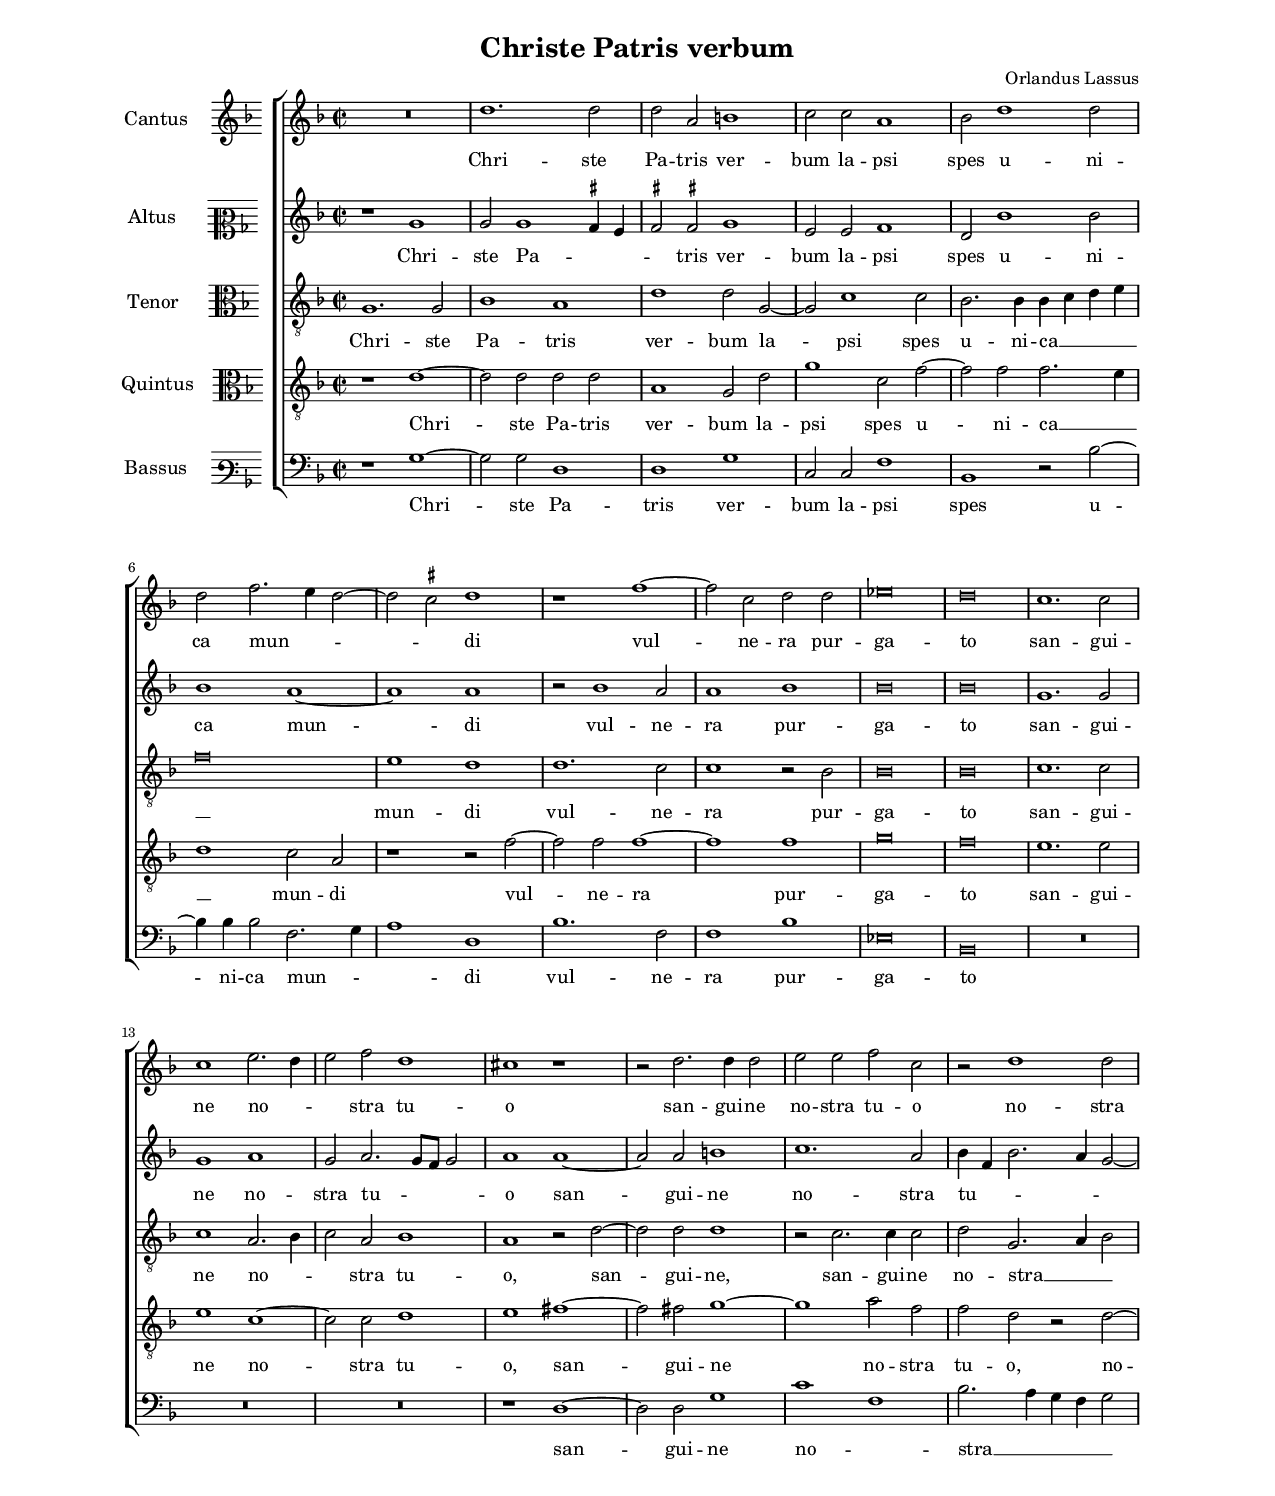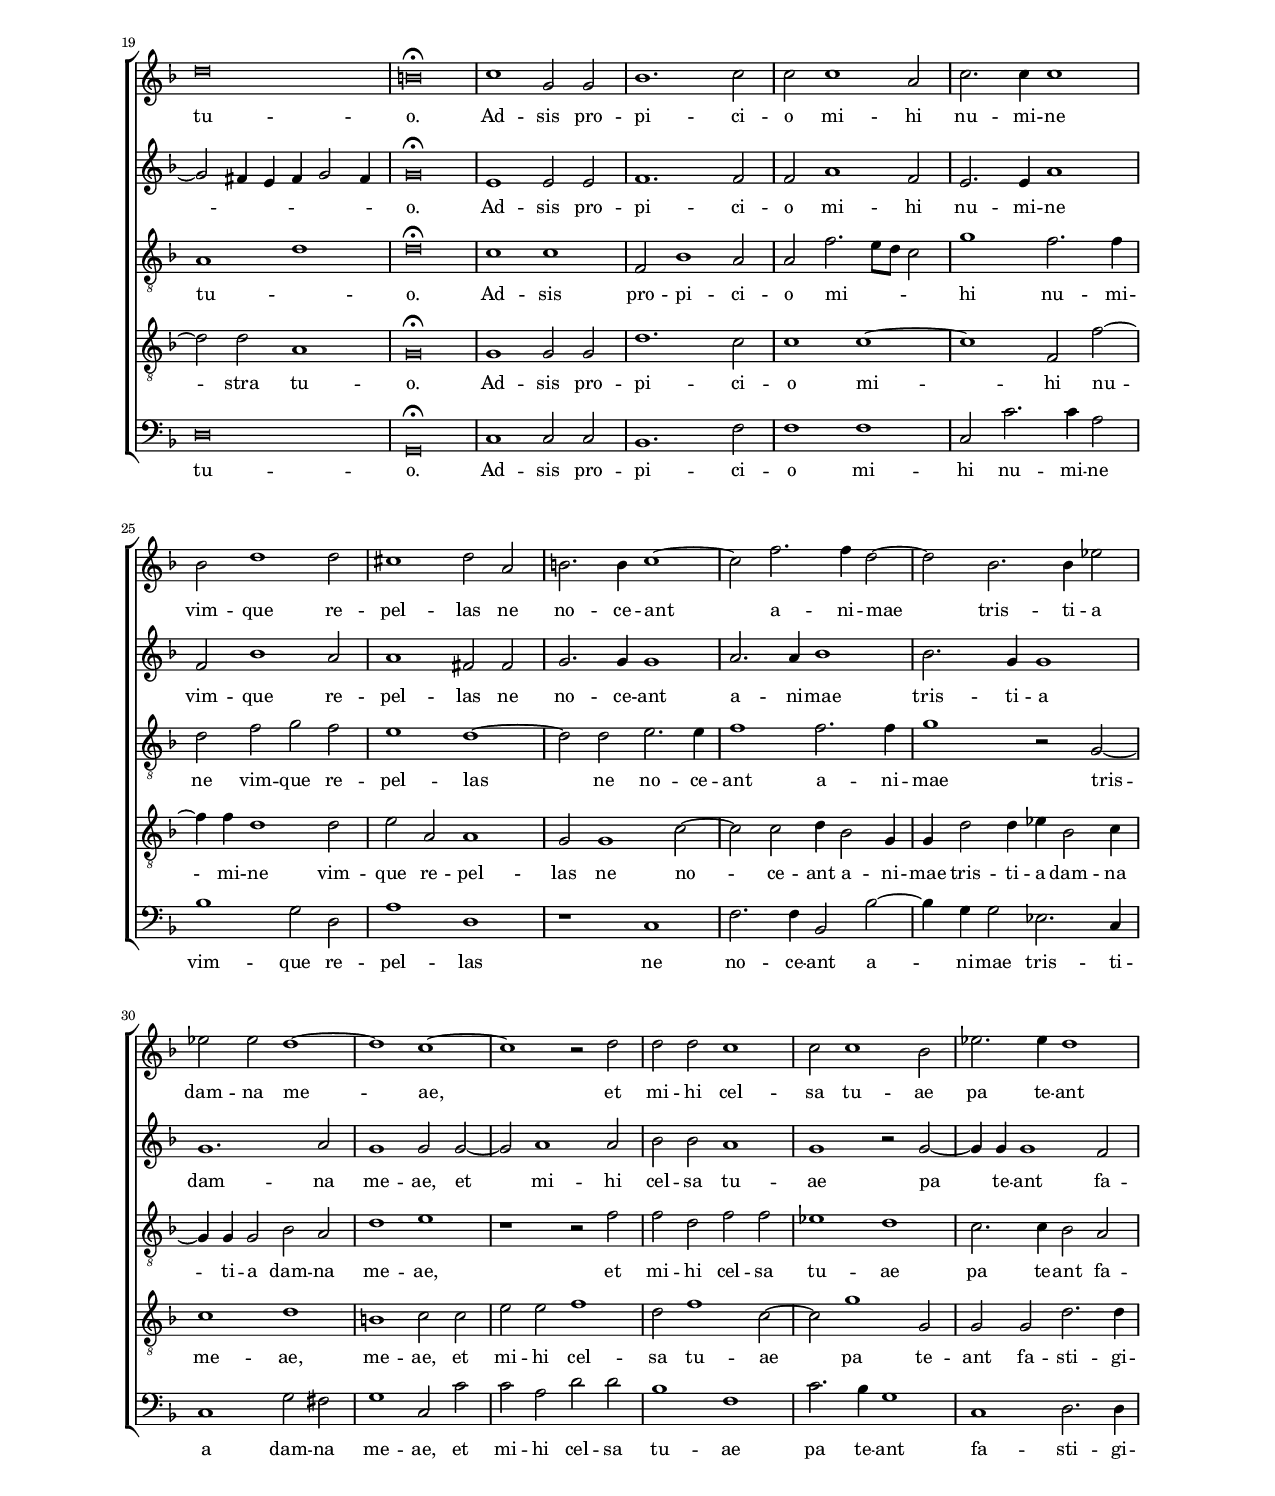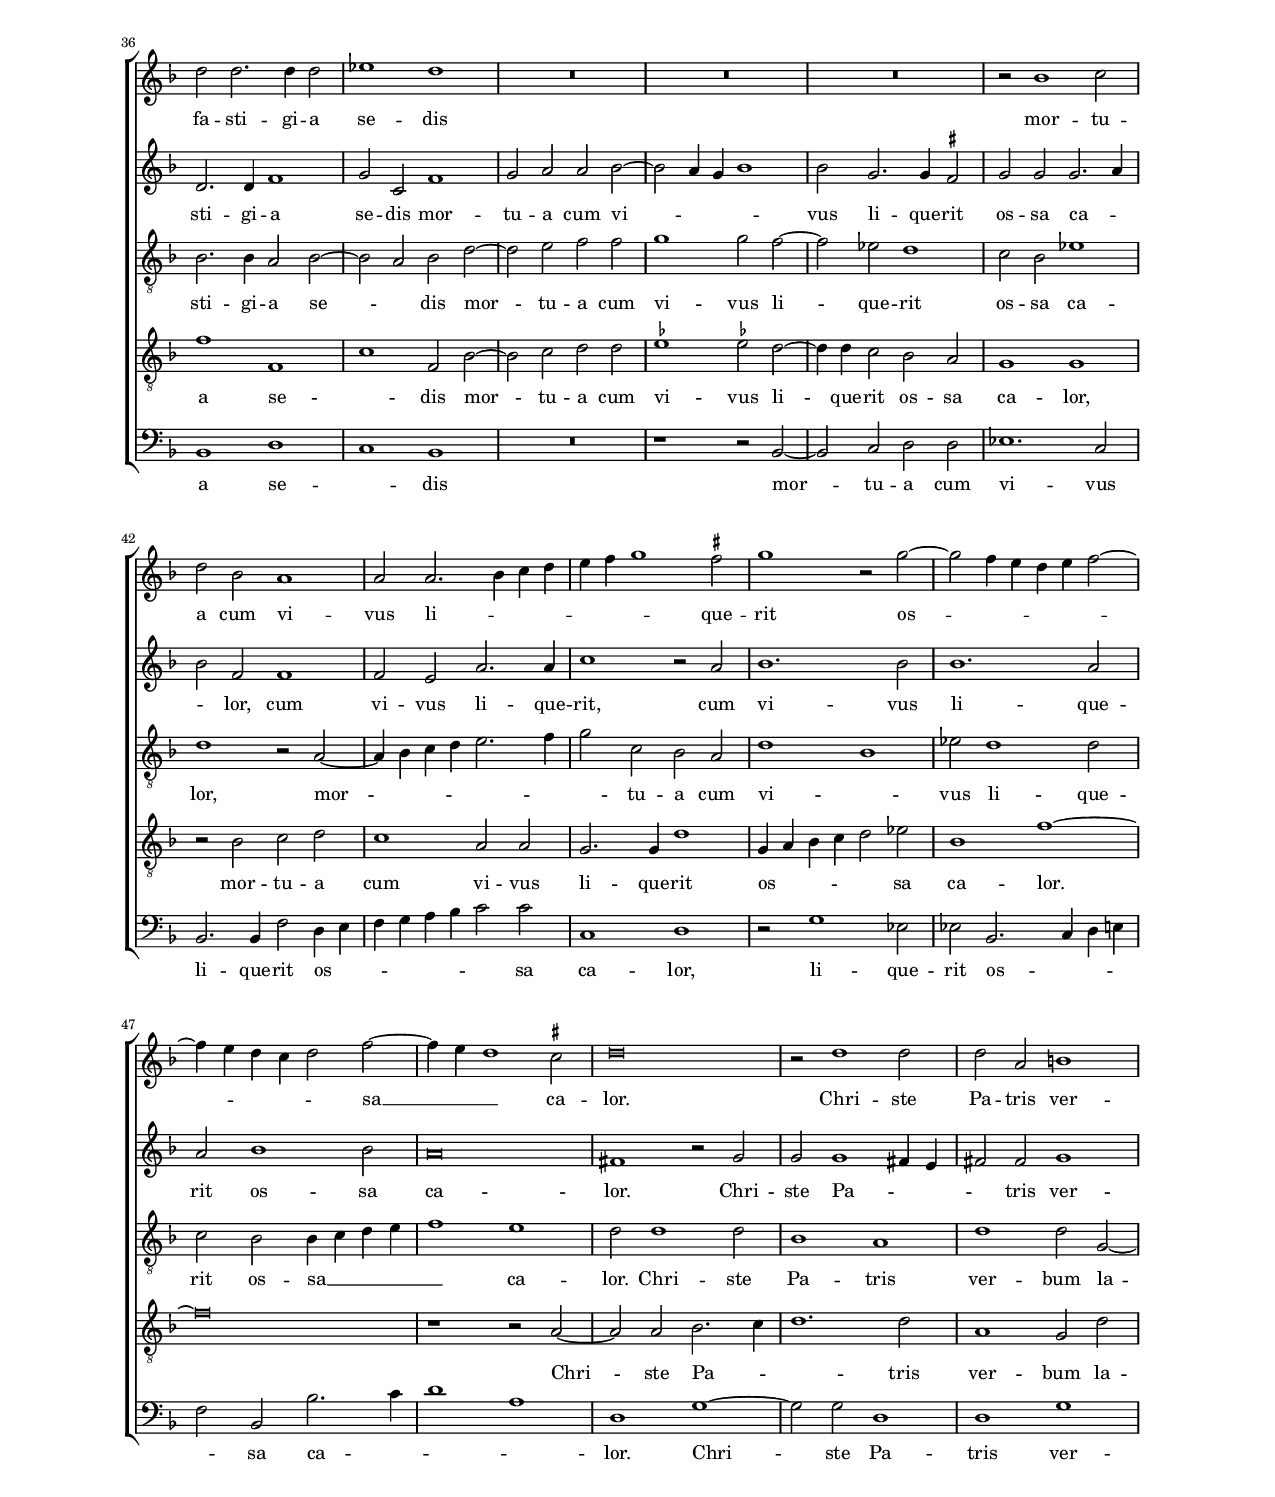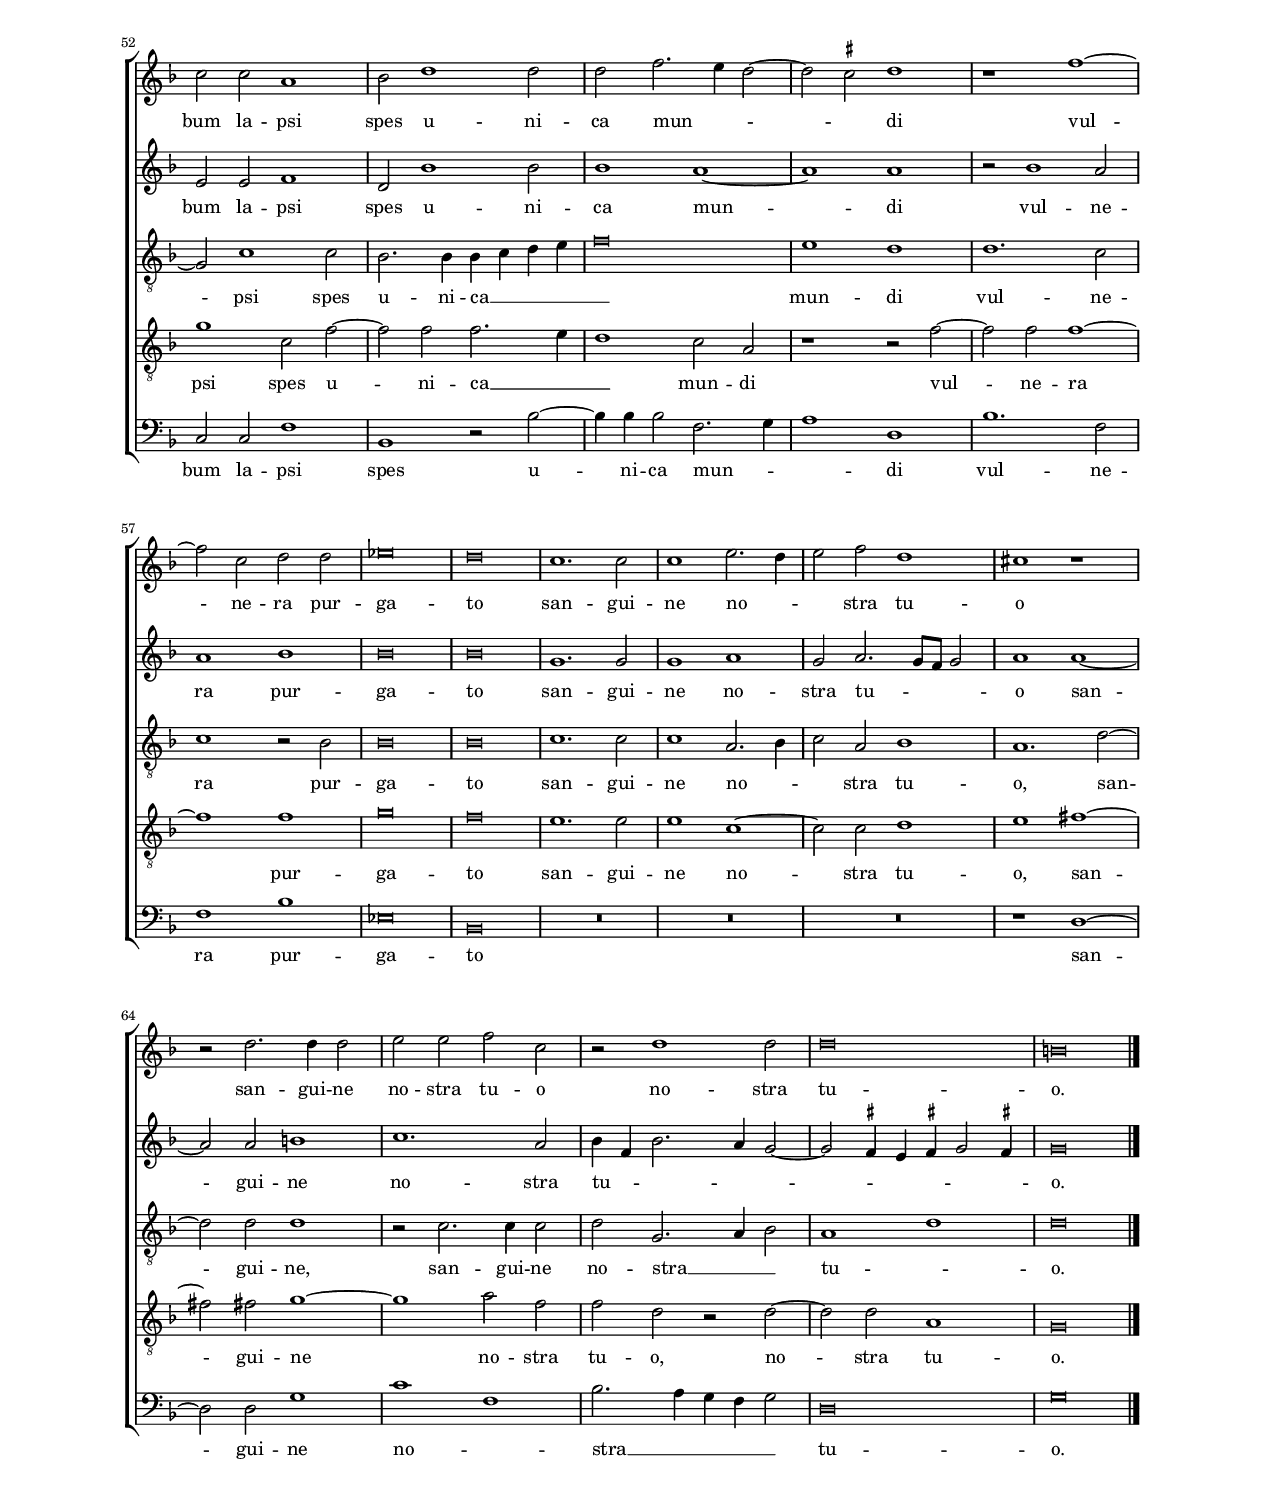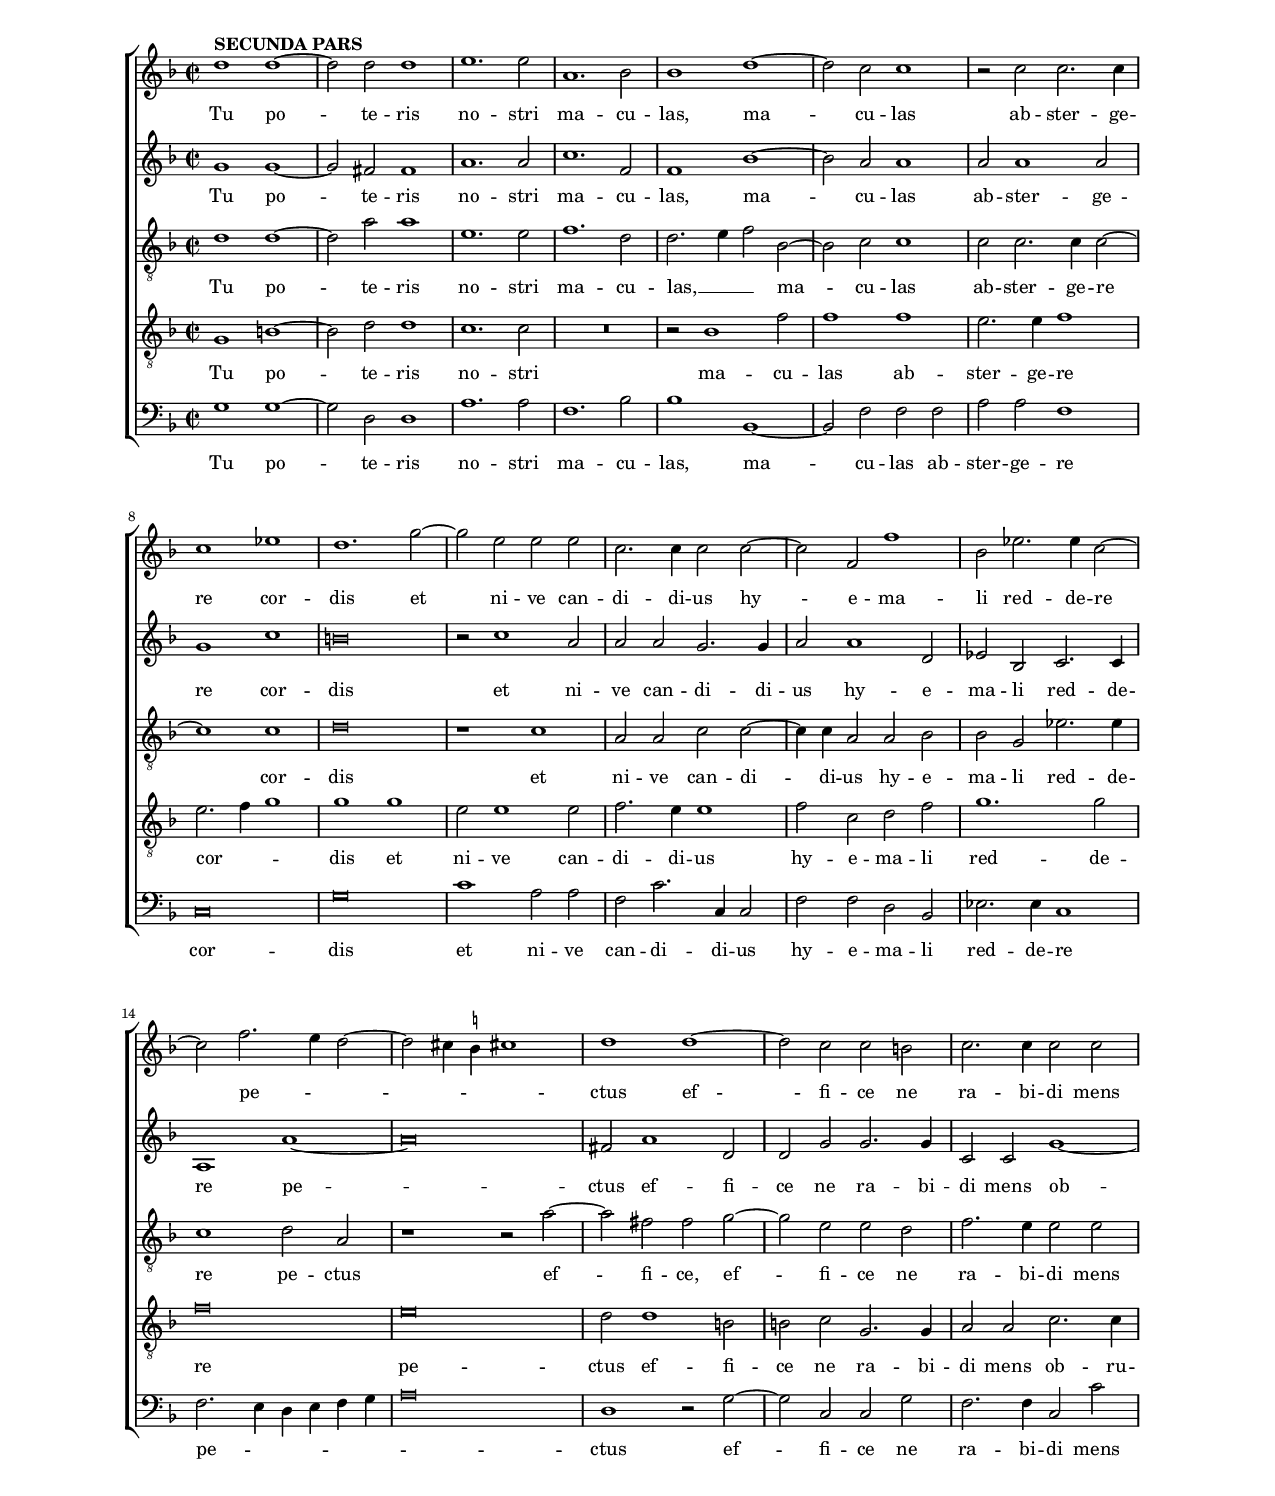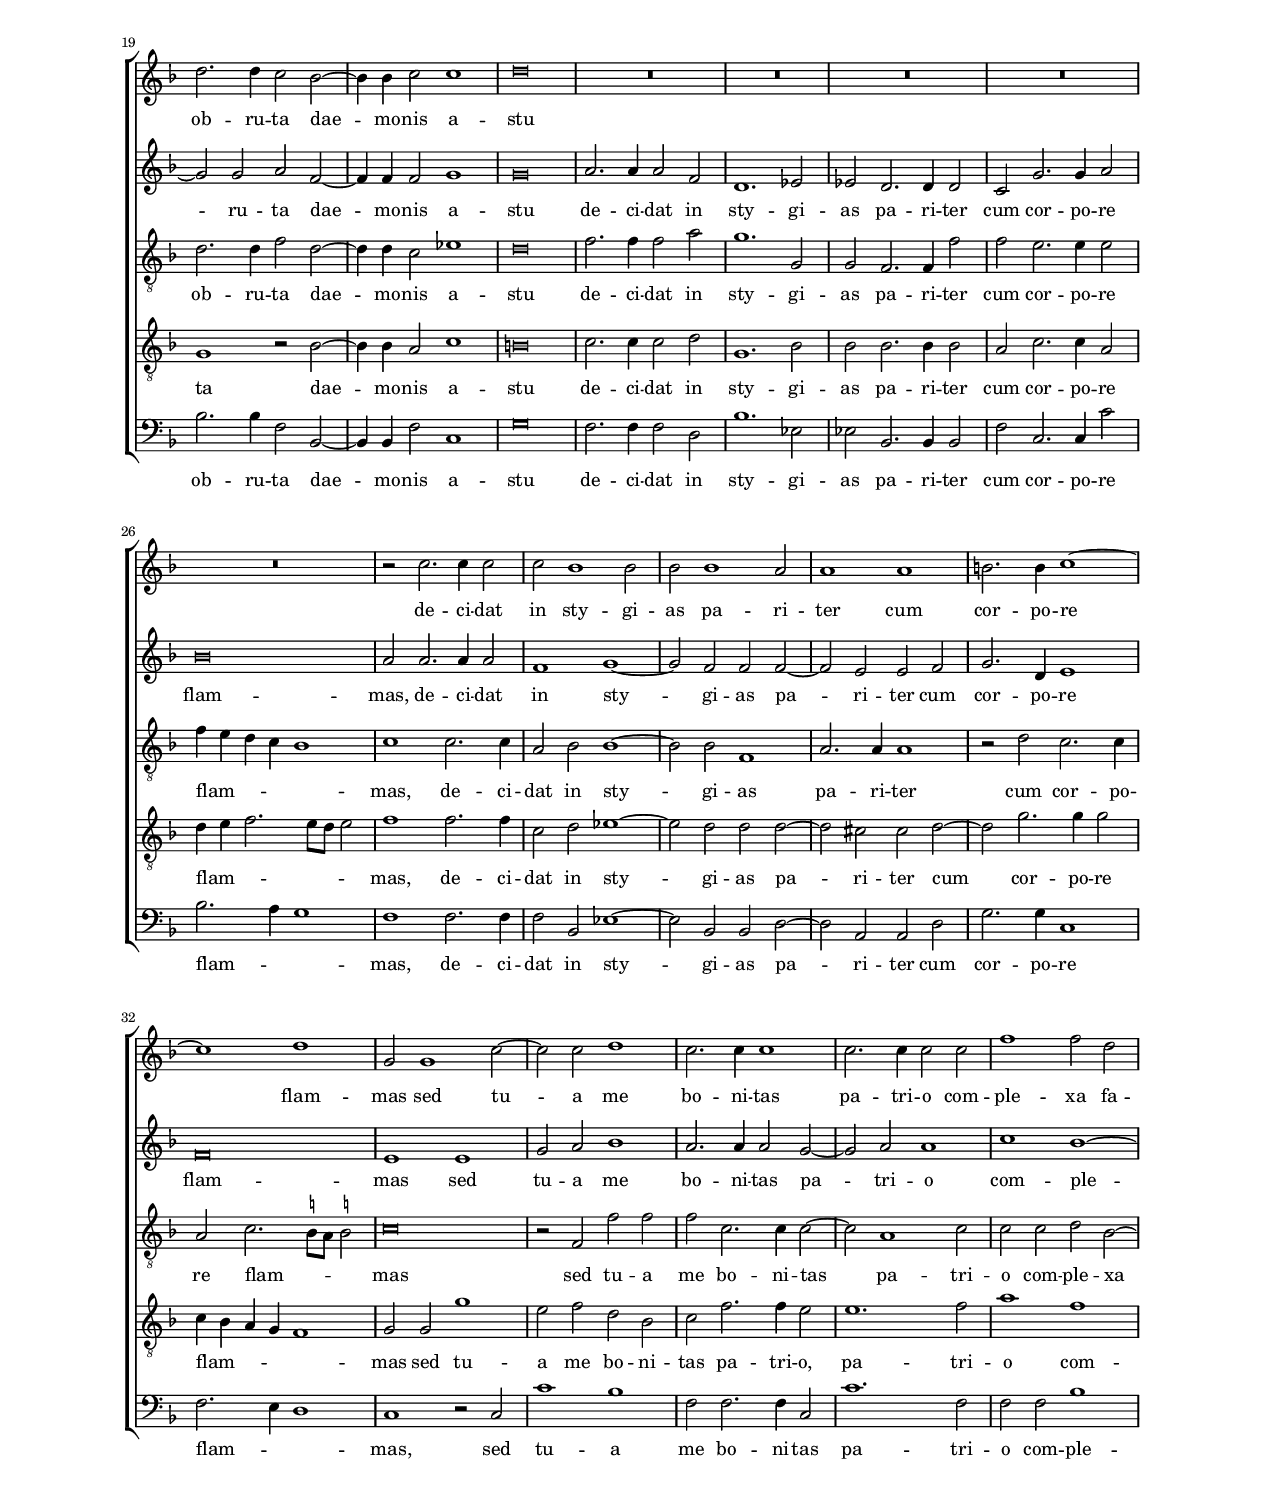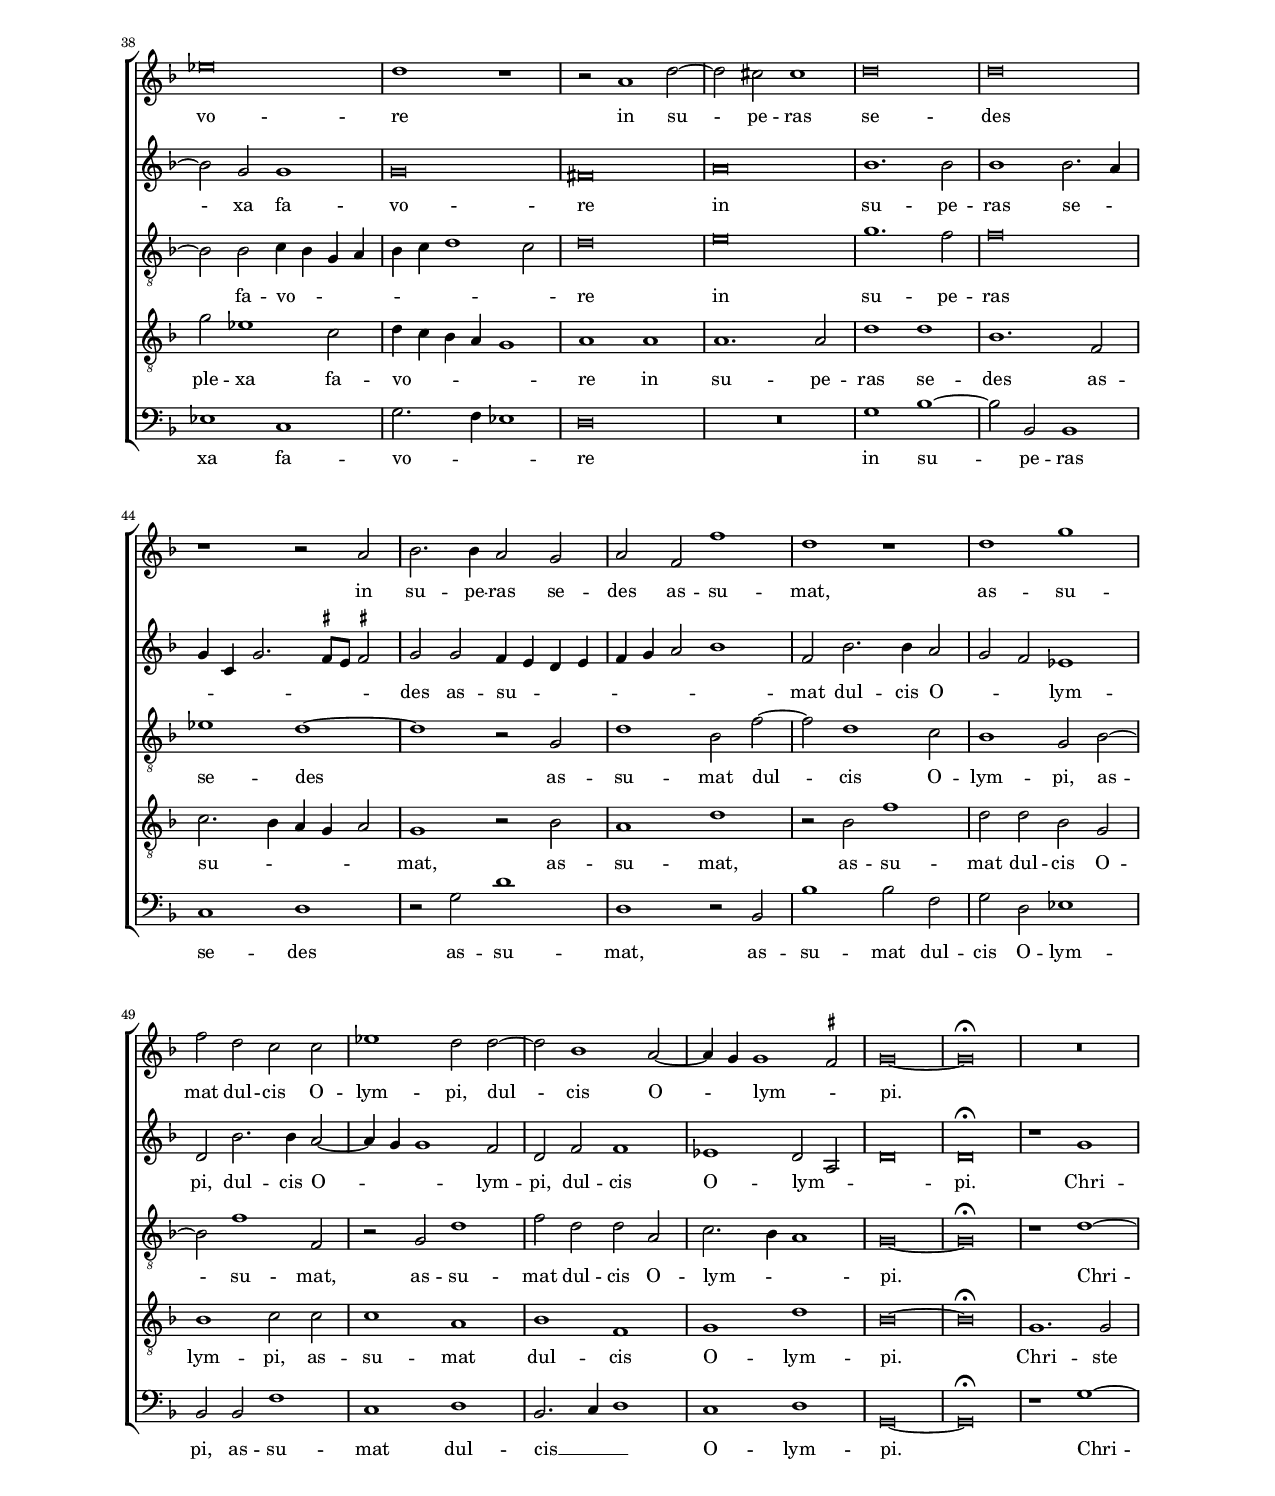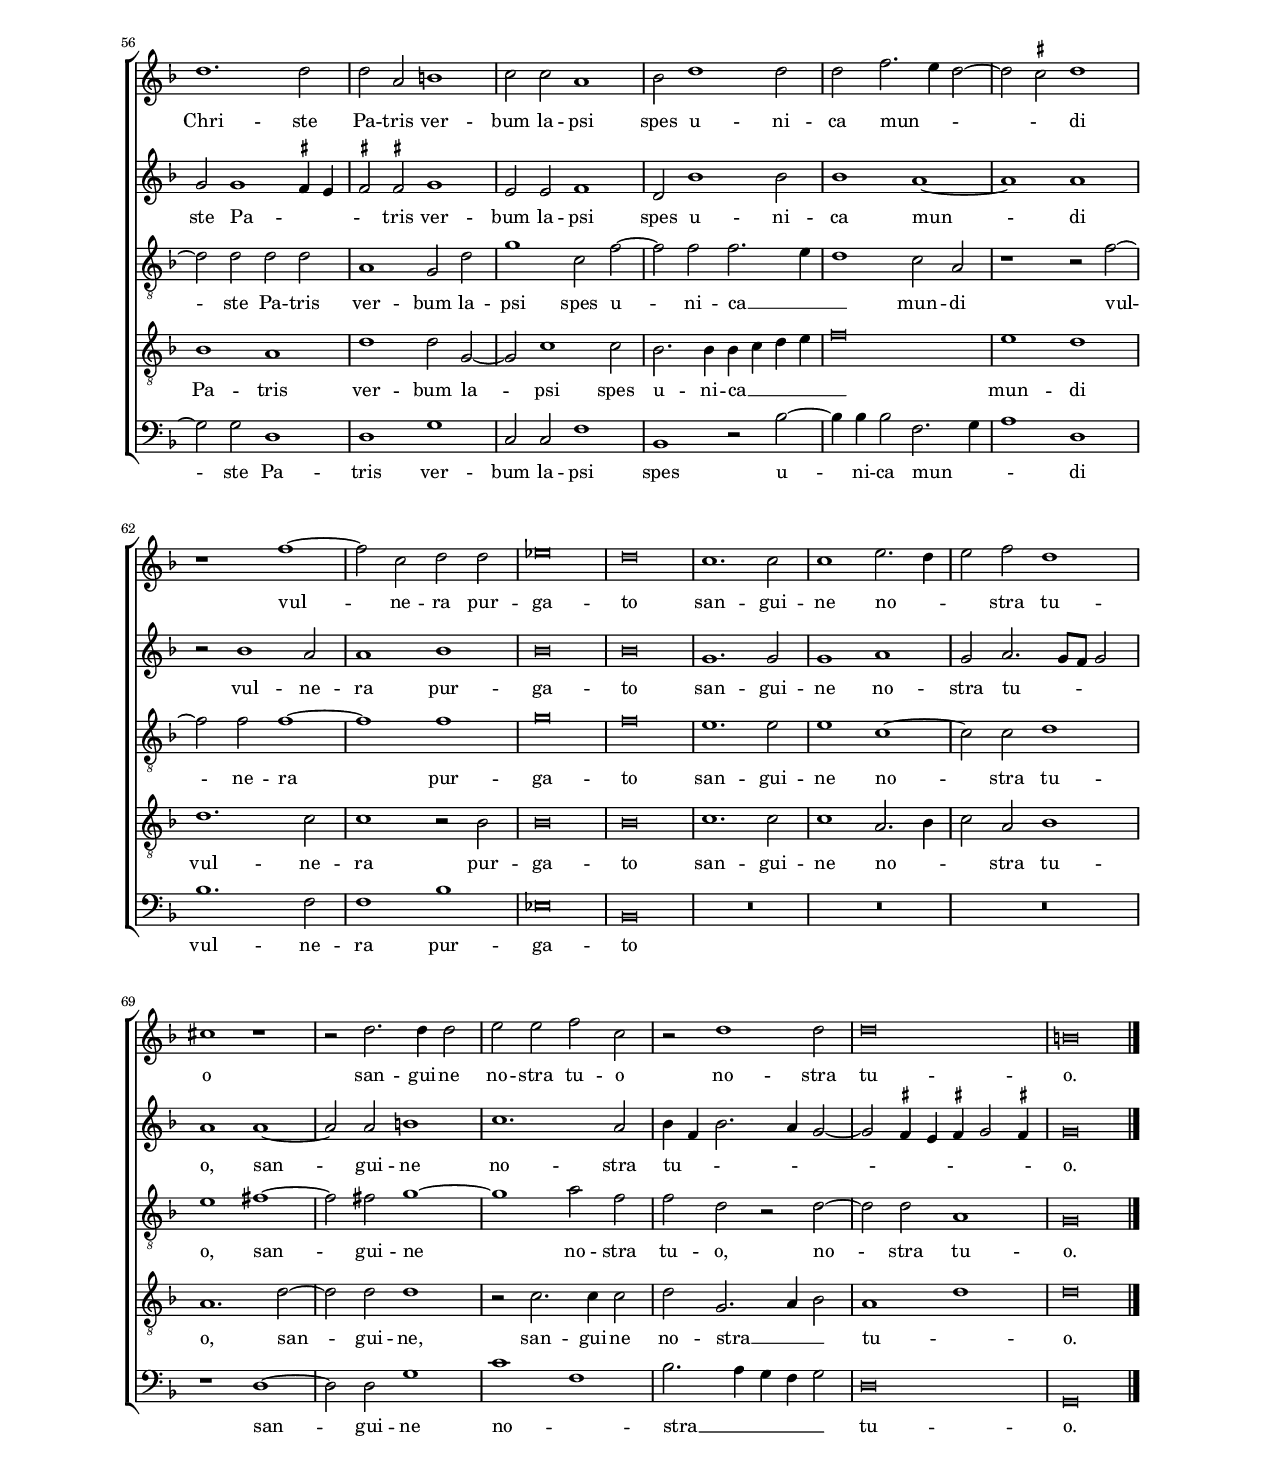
\header
{
  title="Christe Patris verbum"
  composer="Orlandus Lassus"
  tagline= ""
}

\version "2.18.2"
\include "deutsch.ly"
#(set-global-staff-size 15)
#(set-default-paper-size "letter")
#(ly:set-option 'point-and-click #f)

	
	ficta = { \once \set suggestAccidentals = ##t }
	
	forget = #(define-music-function (parser location music) (ly:music?) #{
		\accidentalStyle forget
		$music
		\accidentalStyle default
		#})
	
	m = \melisma
	me = \melismaEnd


\paper
	{
	top-margin = 1.8 \cm
	bottom-margin = 1.8 \cm
	left-margin = 2.3 \cm
	right-margin = 2.3 \cm
	ragged-bottom = ##f
	ragged-last-bottom = ##t
	print-page-number = ##f
	score-system-spacing = #'((basic-distance . 17) (minimum-distance . 14) (padding . 7) (strechability . 150))
	system-system-spacing = #'((basic-distance . 17) (minimum-distance . 14) (padding . 7) (strechability . 150))
	systems-per-page = 3
%	min-systems-per-page = 3
	}

global = {
	\key f \major
	\time 2/2 \set Score.measureLength = #(ly:make-moment 2/1)
	% \time 3/1 \once \override Score.TimeSignature.style = #'single-digit
        \skip 1*136 \bar "|."
	}
	

incipitcantus = \markup { \score {
	{
	\set Staff.instrumentName = \markup { \fontsize #1 "Cantus" }
	\key f \major
	\clef violin
	s4 \bar ""
	}
	\layout  {
	raggedright = ##t
	indent = 1.8 \cm
	line-width = 2.5 \cm
	\context { \Staff \remove Time_signature_engraver }
	\override Staff.Clef.Y-extent = #'(0 . 0)
	}} \hspace #1 }
      
      
incipitaltus = \markup { \score {
	{
	\set Staff.instrumentName = \markup { \fontsize #1 "Altus" }
	\key f \major
	\clef mezzosoprano
	s4 \bar ""
	}
	\layout  {
	raggedright = ##t
	indent = 1.8 \cm
	line-width = 2.5 \cm
	\context { \Staff \remove Time_signature_engraver }
	\override Staff.Clef.Y-extent = #'(0 . 0)
	}} \hspace #1 }


incipittenor = \markup { \score {
	{
	\set Staff.instrumentName = \markup { \fontsize #1 "Tenor" }
	\key f \major
	\clef alto
	s4 \bar ""
	}
	\layout  {
	raggedright = ##t
	indent = 1.8 \cm
	line-width = 2.5 \cm
	\context { \Staff \remove Time_signature_engraver }
	\override Staff.Clef.Y-extent = #'(0 . 0)
	}} \hspace #1 }
      
      
incipitquintus = \markup { \score {
	{
	\set Staff.instrumentName = \markup { \fontsize #1 "Quintus" }
	\key f \major
	\clef alto
	s4 \bar ""
	}
	\layout  {
	raggedright = ##t
	indent = 1.8 \cm
	line-width = 2.5 \cm
	\context { \Staff \remove Time_signature_engraver }
	\override Staff.Clef.Y-extent = #'(0 . 0)
	}} \hspace #1 }
      
      
incipitbassus = \markup { \score {
	{
	\set Staff.instrumentName = \markup { \fontsize #1 "Bassus" }
	\key f \major
	\clef varbaritone
	s4 \bar ""
	}
	\layout  {
	raggedright = ##t
	indent = 1.8 \cm
	line-width = 2.5 \cm
	\context { \Staff \remove Time_signature_engraver }
	\override Staff.Clef.Y-extent = #'(0 . 0)
	}} \hspace #1 }


cantus =  \relative c''
	{
	R\breve
	d1. d2
	d2 a h1
	c2 c a1
%5
	b2 d1 d2 |
	d2 f2. e4 d2~
	d2 \ficta cis d1
	r1 f~
	f2 c d d
%10
	es\breve |
	d\breve
	c1. c2
	c1 e2. d4
	e2 f d1
%15
	cis1 r |
	r2 d2. d4 d2
	e2 e f c
	r2 d1 d2
	d\breve
%20
	h\breve^\fermata |
	c1 g2 g
	b1. c2
	c2 c1 a2
	c2. c4 c1
%25
	b2 d1 d2 |
	cis1 d2 a
	h2. h4 c1~
	c2 f2. f4 d2~
	d2 b2. b4 es2
%30
	es2 es d1~ |
	d1 c~
	c1 r2 d
	d2 d c1
	c2 c1 b2
%35
	es2. es4 d1 |
	d2 d2. d4 d2
	es1 d
	R\breve
	R\breve
%40
	R\breve |
	r2 b1 c2
	d2 b a1
	a2 a2. b4 c d
	e4 f g1 \ficta fis2
%45
	g1 r2 g~ |
	g2 f4 e d e f2~
	f4 e d c d2 f~
	f4 e d1 \ficta cis2
	d\breve
%50
	r2 d1 d2 |
	d2 a h1
	c2 c a1
	b2 d1 d2
	d2 f2. e4 d2~
%55
	d2 \ficta cis d1 |
	r1 f~
	f2 c d d
	es\breve
	d\breve
%60
	c1. c2 |
	c1 e2. d4
	e2 f d1
	cis1 r
	r2 d2. d4 d2
%65
	e2 e f c |
	r2 d1 d2
	d\breve
	h\breve |
	}


altus =  \relative c'
        {
	r1 g'
	g2 g1 \ficta fis4 e
	\ficta fis2 \ficta fis! g1
	e2 e f1
%5
	d2 b'1 b2 |
	b1 a~
	a1 a
	r2 b1 a2
	a1 b
%10
	b\breve |
	b\breve
	g1. g2
	g1 a
	g2 a2. g8 f g2
%15
	a1 a~ |
	a2 a h1
	c1. a2
	b4 f b2. a4 g2~
	g2 fis4 e fis g2 fis4
%20
	g\breve^\fermata |
	e1 e2 e
	f1. f2
	f2 a1 f2
	e2. e4 a1
%25
	f2 b1 a2 |
	a1 fis2 fis
	g2. g4 g1
	a2. a4 b1
	b2. g4 g1
%30
	g1. a2 |
	g1 g2 g~
	g2 a1 a2
	b2 b a1
	g1 r2 g~
%35
	g4 g g1 f2 |
	d2. d4 f1
	g2 c, f1
	g2 a a b~
	b2 a4 g b1
%40
	b2 g2. g4 \ficta fis2 |
	g2 g g2. a4
	b2 f f1
	f2 e a2. a4
	c1 r2 a
%45
	b1. b2 |
	b1. a2
	a2 b1 b2
	a\breve
	fis1 r2 g
%50
	g2 g1 fis4 e |
	fis2 fis g1
	e2 e f1
	d2 b'1 b2
	b1 a~
%55
	a1 a |
	r2 b1 a2
	a1 b
	b\breve
	b\breve
%60
	g1. g2 |
	g1 a
	g2 a2. g8 f g2
	a1 a~
	a2 a h1
%65
	c1. a2 |
	b4 f b2. a4 g2~
	g2 \ficta fis4 e \ficta fis! g2 \ficta fis!4
	g\breve |
	}


tenor =  \relative c'
	{
	g1. g2
	b1 a
	d1 d2 g,~
	g2 c1 c2
%5
	b2. b4 b c d e |
	f\breve
	e1 d
	d1. c2
	c1 r2 b
%10
	b\breve |
	b\breve
	c1. c2
	c1 a2. b4
	c2 a b1
%15
	a1 r2 d~ |
	d2 d d1
	r2 c2. c4 c2
	d2 g,2. a4 b2
	a1 d
%20
	d\breve^\fermata |
	c1 c
	f,2 b1 a2
	a2 f'2. e8 d c2
	g'1 f2. f4
%25
	d2 f g f |
	e1 d~
	d2 d e2. e4
	f1 f2. f4
	g1 r2 g,~
%30
	g4 g g2 b a |
	d1 e
	r1 r2 f
	f2 d f f
	es1 d
%35
	c2. c4 b2 a |
	b2. b4 a2 b~
	b2 a b d~
	d2 e f f
	g1 g2 f~
%40
	f2 es d1 |
	c2 b es1
	d1 r2 a~
	a4 b c d e2. f4
	g2 c, b a
%45
	d1 b |
	es2 d1 d2
	c2 b b4 c d e
	f1 e
	d2 d1 d2
%50
	b1 a |
	d1 d2 g,~
	g2 c1 c2
	b2. b4 b c d e
	f\breve
%55
	e1 d |
	d1. c2
	c1 r2 b
	b\breve
	b\breve
%60
	c1. c2 |
	c1 a2. b4
	c2 a b1
	a1. d2~
	d2 d d1
%65
	r2 c2. c4 c2 |
	d2 g,2. a4 b2
	a1 d
	d\breve |
	}


quintus  =  \relative c'
	{
	r1 d~
	d2 d d d
	a1 g2 d'
	g1 c,2 f~
%5
	f2 f f2. e4 |
	d1 c2 a
	r1 r2 f'~
	f2 f f1~
	f1 f
%10
	g\breve |
	f\breve
	e1. e2
	e1 c~
	c2 c d1
%15
	e1 fis~ |
	fis2 fis g1~
	g1 a2 f
	f2 d r d~
	d2 d a1
%20
	g\breve^\fermata |
	g1 g2 g
	d'1. c2
	c1 c~
	c1 f,2 f'~
%25
	f4 f d1 d2 |
	e2 a, a1
	g2 g1 c2~
	c2 c d4 b2 g4
	g4 d'2 d4 es4 b2 c4
%30
	c1 d |
	h1 c2 c
	e2 e f1
	d2 f1 c2~
	c2 g'1 g,2
%35
	g2 g d'2. d4 |
	f1 f,
	c'1 f,2 b2~
	b2 c d d
	\ficta es1 \ficta es!2 d~
%40
	d4 d c2 b2 a |
	g1 g
	r2 b c d
	c1 a2 a
	g2. g4 d'1
%45
	g,4 a b c d2 es |
	b1 f'~
	f\breve
	r1 r2 a,~
	a2 a b2. c4
%50
	d1. d2 |
	a1 g2 d'
	g1 c,2 f~
	f2 f f2. e4
	d1 c2 a
%55
	r1 r2 f'~ |
	f2 f f1~
	f1 f
	g\breve
	f\breve
%60
	e1. e2 |
	e1 c~
	c2 c d1
	e1 fis~
	fis2 fis g1~
%65
	g1 a2 f |
	f2 d r d~
	d2 d a1
	g\breve |
	}


bassus  =  \relative c
	{
	r1 g'~
	g2 g d1
	d1 g
	c,2 c f1
%5
	b,1 r2 b'~ |
	b4 b b2 f2. g4
	a1 d,
	b'1. f2
	f1 b
%10
	es,\breve |
	b\breve
	R\breve
	R\breve
	R\breve
%15
	r1 d~ |
	d2 d g1
	c1 f,
	b2. a4 g f g2
	d\breve
%20
	g,\breve^\fermata |
	c1 c2 c
	b1. f'2
	f1 f
	c2 c'2. c4 a2
%25
	b1 g2 d |
	a'1 d,
	r1 c
	f2. f4 b,2 b'~
	b4 g g2 es2. c4
%30
	c1 g'2 fis |
	g1 c,2 c'
	c2 a d d
	b1 f
	c'2. b4 g1
%35
	c,1 d2. d4 |
	b1 d
	c1 b
	R\breve
	r1 r2 b~
%40
	b2 c d d |
	es1. c2
	b2. b4 f'2 d4 e
	f4 g a b c2 c
	c,1 d
%45
	r2 g1 es2 |
	es2 b2. c4 d e
	f2 b, b'2. c4
	d1 a
	d,1 g~
%50
	g2 g d1 |
	d1 g
	c,2 c f1
	b,1 r2 b'~
	b4 b b2 f2. g4
%55
	a1 d, |
	b'1. f2
	f1 b
	es,\breve
	b\breve
%60
	R\breve |
	R\breve
	R\breve
	r1 d~
	d2 d g1
%65
	c1 f, |
	b2. a4 g f g2
	d\breve
	g\breve |
	}


lyricscantus = \lyricmode {
	Chri -- ste Pa -- tris ver -- bum la -- psi
        spes u -- ni -- ca mun -- _ _ _ di
        vul -- ne -- ra pur -- ga -- to san -- gui -- ne no -- _ _ stra tu -- o
        san -- gui -- ne no -- stra tu -- o
        no -- stra tu -- o.
        Ad -- sis pro -- pi -- ci -- o mi -- hi nu -- mi -- ne
        vim -- que re -- pel -- las
        ne no -- ce -- ant a -- ni -- mae tris -- ti -- a dam -- na me -- ae,
        et mi -- hi cel -- sa tu -- ae pa  te -- ant fa -- sti -- gi -- a se -- dis
        mor -- tu -- a cum vi -- vus li -- _ _ _ _ _ _ que -- rit
        os -- _ _ _ _ _ _ _ _ _ sa __ _ _ ca -- lor.
        Chri -- ste Pa -- tris ver -- bum la -- psi
        spes u -- ni -- ca mun -- _ _ _ di
        vul -- ne -- ra pur -- ga -- to san -- gui -- ne no -- _ _ stra tu -- o
        san -- gui -- ne no -- stra tu -- o
        no -- stra tu -- o.
	}


lyricsaltus = \lyricmode {
	Chri -- ste Pa -- _ _ _ tris ver -- bum la -- psi
        spes u -- ni -- ca mun -- di
        vul -- ne -- ra pur -- ga -- to san -- gui -- ne no -- stra tu -- _ _ _ o
        san -- gui -- ne no -- stra tu -- _ _ _ _ _ _ _ _ _ o.
        Ad -- sis pro -- pi -- ci -- o mi -- hi nu -- mi -- ne
        vim -- que re -- pel -- las
        ne no -- ce -- ant a -- ni -- mae tris -- ti -- a dam -- na me -- ae,
        et mi -- hi cel -- sa tu -- ae pa  te -- ant fa -- sti -- gi -- a se -- dis
        mor -- tu -- a cum vi -- _ _ _ vus li -- que -- rit
        os -- sa ca -- _ _ lor,
        cum vi -- vus li -- que -- rit,
        cum vi -- vus li -- que -- rit os -- sa ca -- lor.
        Chri -- ste Pa -- _ _ _ tris ver -- bum la -- psi
        spes u -- ni -- ca mun -- di
        vul -- ne -- ra pur -- ga -- to san -- gui -- ne no -- stra tu -- _ _ _ o
        san -- gui -- ne no -- stra tu -- _ _ _ _ _ _ _ _ _ o.
	}


lyricstenor = \lyricmode {
	Chri -- ste Pa -- tris ver -- bum la -- psi
        spes u -- ni -- ca __ _ _ _ _ mun -- di
        vul -- ne -- ra pur -- ga -- to san -- gui -- ne no -- _ _ stra tu -- o,
        san -- gui -- ne,
        san -- gui -- ne no -- stra __ _ _ tu -- _ o.
        Ad -- sis pro -- pi -- ci -- o mi -- _ _ _ hi nu -- mi -- ne
        vim -- que re -- pel -- las
        ne no -- ce -- ant a -- ni -- mae tris -- ti -- a dam -- na me -- ae,
        et mi -- hi cel -- sa tu -- ae pa  te -- ant fa -- sti -- gi -- a se -- _ dis
        mor -- tu -- a cum vi -- vus li -- que -- rit
        os -- sa ca -- lor,
        mor -- _ _ _ _ _ _ tu -- a cum vi -- _ vus li -- que -- rit
        os -- sa __ _ _ _ _ ca -- lor.
        Chri -- ste Pa -- tris ver -- bum la -- psi
        spes u -- ni -- ca __ _ _ _ _ mun -- di
        vul -- ne -- ra pur -- ga -- to san -- gui -- ne no -- _ _ stra tu -- o,
        san -- gui -- ne,
        san -- gui -- ne no -- stra __ _ _ tu -- _ o.
	}


lyricsquintus = \lyricmode {
	Chri -- ste Pa -- tris ver -- bum la -- psi
        spes u -- ni -- ca __ _ _ mun -- di
        vul -- ne -- ra pur -- ga -- to san -- gui -- ne no -- stra tu -- o,
        san -- gui -- ne no -- stra tu -- o,
        no -- stra tu -- o.
        Ad -- sis pro -- pi -- ci -- o mi -- hi nu -- mi -- ne
        vim -- que re -- pel -- las
        ne no -- ce -- ant a -- ni -- mae tris -- ti -- a dam -- na me -- ae,
        me -- ae,
        et mi -- hi cel -- sa tu -- ae pa  te -- ant fa -- sti -- gi -- a se -- _ dis
        mor -- tu -- a cum vi -- vus li -- que -- rit
        os -- sa ca -- lor,
        mor -- tu -- a cum vi -- vus li -- que -- rit
        os -- _ _ _ _ sa ca -- lor.
        Chri -- ste Pa -- _ _ tris ver -- bum la -- psi
        spes u -- ni -- ca __ _ _ mun -- di
        vul -- ne -- ra pur -- ga -- to san -- gui -- ne no -- stra tu -- o,
        san -- gui -- ne no -- stra tu -- o,
        no -- stra tu -- o.
	}


lyricsbassus = \lyricmode {
	Chri -- ste Pa -- tris ver -- bum la -- psi
        spes u -- ni -- ca mun -- _ _ di
        vul -- ne -- ra pur -- ga -- to san -- gui -- ne no -- _ stra __ _ _ _ _ tu -- o.
        Ad -- sis pro -- pi -- ci -- o mi -- hi nu -- mi -- ne
        vim -- que re -- pel -- las
        ne no -- ce -- ant a -- ni -- mae tris -- ti -- a dam -- na me -- ae,
        et mi -- hi cel -- sa tu -- ae pa  te -- ant fa -- sti -- gi -- a se -- _ dis
        mor -- tu -- a cum vi -- vus li -- que -- rit
        os -- _ _ _ _ _ _ sa ca -- lor,
        li -- que -- rit os -- _ _ _ _ sa ca -- _ _ _ lor.
        Chri -- ste Pa -- tris ver -- bum la -- psi
        spes u -- ni -- ca mun -- _ _ di
        vul -- ne -- ra pur -- ga -- to san -- gui -- ne no -- _ stra __ _ _ _ _ tu -- o.
	}


\score
{  
	% \transpose {
	\new ChoirStaff \with { \override StaffGrouper.staff-staff-spacing.basic-distance = #12 }
	<<

	\new Staff << \global
	\new Voice="v1" {
		\set Staff.instrumentName=\incipitcantus
		\set Staff.midiInstrument = "reed organ"
		\clef violin
		\cantus }
	\new Lyrics \lyricsto "v1" {\lyricscantus }
	>>


	\new Staff << \global
	\new Voice="v2" {
		\set Staff.instrumentName=\incipitaltus
		\set Staff.midiInstrument = "reed organ"
		\clef violin 
		\altus}
	\new Lyrics \lyricsto "v2" {\lyricsaltus }
	>>


	\new Staff << \global
	\new Voice="v3" {
		\set Staff.instrumentName=\incipittenor
		\set Staff.midiInstrument = "reed organ"
		\clef "G_8"
		\tenor }
	\new Lyrics \lyricsto "v3" {\lyricstenor }
	>>


	\new Staff << \global
	\new Voice="v5" {
		\set Staff.instrumentName=\incipitquintus
		\set Staff.midiInstrument = "reed organ"
		\clef "G_8"
		\quintus}
	\new Lyrics \lyricsto "v5" {\lyricsquintus }
	>>


	\new Staff << \global
	\new Voice="v4" {
		\set Staff.instrumentName=\incipitbassus
		\set Staff.midiInstrument = "reed organ"
		\clef bass
		\bassus }
	\new Lyrics \lyricsto "v4" {\lyricsbassus}
	>>

	>>
	% } % transpose

	\layout
	{
	indent = 2.5 \cm
	\context { \Staff \override TimeSignature.break-visibility = #end-of-line-invisible }
	\context { \Lyrics \override VerticalAxisGroup.nonstaff-relatedstaff-spacing.padding = #1.4 }
%	\context { \Lyrics \override LyricText.font-size = #1 }
%	\context { \Staff \override InstrumentName.X-offset = #'-25 }
	\context { \Score \override BarNumber.padding = #2 }
	\context { \Voice \override NoteHead.style = #'baroque }
	}


\midi
	{
    	\tempo 2 = 90
	}

}

%%%%%%%%%%%%%%%%%%%%  PARS SECUNDA


global = {
	\key f \major
	\time 2/2 \set Score.measureLength = #(ly:make-moment 2/1)
	% \time 3/1 \once \override Score.TimeSignature.style = #'single-digit
        \skip 1*148 \bar "|."
	}


cantus =  \relative c''
	{
	d1^\markup { \left-align \bold "SECUNDA PARS" } d~
	d2 d d1
	e1. e2
	a,1. b2
%5
	b1 d~ |
	d2 c c1
	r2 c c2. c4
	c1 es
	d1. g2~
%10
	g2 e e e |
	c2. c4 c2 c~
	c2 f, f'1
	b,2 es2. es4 c2~
	c2 f2. e4 d2~
%15
	d2 cis4 \ficta h cis!1 |
	d1 d~
	d2 c c h
	c2. c4 c2 c
	d2. d4 c2 b~
%20
	b4 b c2 c1 |
	d\breve
	R\breve
	R\breve
	R\breve
%25
	R\breve |
	R\breve
	r2 c2. c4 c2
	c2 b1 b2
	b2 b1 a2
%30
	a1 a |
	h2. h4 c1~
	c1 d
	g,2 g1 c2~
	c2 c d1
%35
	c2. c4 c1 |
	c2. c4 c2 c
	f1 f2 d
	es\breve
	d1 r
%40
	r2 a1 d2~ |
	d2 cis cis1
	d\breve
	d\breve
	r1 r2 a
%45
	b2. b4 a2 g |
	a2 f f'1
	d1 r
	d1 g
	f2 d c c
%50
	es1 d2 d~ |
	d2 b1 a2~
	a4 g g1 \ficta fis2
	g\breve~
        g\breve\fermata
	R\breve
%56
	d'1. d2 |
	d2 a h1
	c2 c a1
	b2 d1 d2
	d2 f2. e4 d2~
%61
        d2 \ficta cis d1 |
	r1 f~
	f2 c d d
	es\breve
	d\breve
%66
	c1. c2 |
	c1 e2. d4
	e2 f d1
	cis1 r
	r2 d2. d4 d2
%71
	e2 e f c |
	r2 d1 d2
	d\breve
	h\breve |
	}


altus =  \relative c'
        {
	g'1 g~
	g2 fis fis1
	a1. a2
	c1. f,2
%5
	f1 b~ |
	b2 a a1
	a2 a1 a2
	g1 c
	h\breve
%10
	r2 c1 a2 |
	a2 a g2. g4
	a2 a1 d,2
	es2 b c2. c4
	a1 a'~
%15
	a\breve |
	fis2 a1 d,2
	d2 g g2. g4
	c,2 c g'1~
	g2 g a f~
%20
	f4 f f2 g1 |
	g\breve
	a2. a4 a2 f
	d1. es2
	es2 d2. d4 d2
%25
	c2 g'2. g4 a2 |
	b\breve
	a2 a2. a4 a2
	f1 g~
	g2 f f f~
%30
	f2 e e f |
	g2. d4 e1
	f\breve
	e1 e
	g2 a b1
%35
	a2. a4 a2 g~ |
	g2 a a1
	c1 b~
	b2 g g1
	g\breve
%40
	fis\breve |
	a\breve
	b1. b2
	b1 b2. a4
	g4 c, g'2. \ficta fis8 e \ficta fis!2
%45
	g2 g f4 e d e |
	f4 g a2 b1
	f2 b2. b4 a2
	g2 f es1
	d2 b'2. b4 a2~
%50
	a4 g g1 f2 |
	d2 f f1
	es1 d2 a
	d\breve
	d\breve^\fermata
%55
	r1 g |
	g2 g1 \ficta fis4 e
	\ficta fis2 \ficta fis! g1
	e2 e f1
	d2 b'1 b2
%60
	b1 a~ |
	a1 a
	r2 b1 a2
	a1 b
	b\breve
%65
	b\breve |
	g1. g2
	g1 a
	g2 a2. g8 f g2
	a1 a~
%70
	a2 a h1 |
	c1. a2
	b4 f b2. a4 g2~
	g2 \ficta fis4 e \ficta fis! g2 \ficta fis!4
	g\breve |
	}


tenor =  \relative c'
	{
	d1 d~
	d2 a' a1
	e1. e2
	f1. d2
%5
	d2. e4 f2 b,~ |
	b2 c c1
	c2 c2. c4 c2~
	c1 c
	d\breve
%10
	r1 c |
	a2 a c c~
	c4 c a2 a b
	b2 g es'2. es4
	c1 d2 a
%15
	r1 r2 a'~ |
	a2 fis fis g~
	g2 e e d
	f2. e4 e2 e
	d2. d4 f2 d~
%20
	d4 d c2 es1 |
	d\breve
	f2. f4 f2 a
	g1. g,2
	g2 f2. f4 f'2
%25
	f2 e2. e4 e2 |
	f4 e d c b1
	c1 c2. c4
	a2 b b1~
	b2 b f1
%30
	a2. a4 a1 |
	r2 d c2. c4
	a2 c2. \stemDown \ficta h8 a \stemNeutral \ficta h!2
	c\breve
	r2 f, f' f
%35
	f2 c2. c4 c2~ |
	c2 a1 c2
	c2 c d b~
	b2 b c4 b g a
	b4 c d1 c2
%40
	d\breve |
	e\breve
	g1. f2
	f\breve
	es1 d~
%45
	d1 r2 g, |
	d'1 b2 f'~
	f2 d1 c2
	b1 g2 b~
	b2 f'1 f,2
%50
	r2 g d'1 |
	f2 d d a
	c2. b4 a1
	g\breve~
	g\breve^\fermata
%55
	r1 d'~ |
	d2 d d d
	a1 g2 d'
	g1 c,2 f~
	f2 f f2. e4
%60
	d1 c2 a |
	r1 r2 f'~
	f2 f f1~
	f1 f
	g\breve
%65
	f\breve |
	e1. e2
	e1 c~
	c2 c d1
	e1 fis~
%70
	fis2 fis g1~ |
	g1 a2 f
	f2 d r d~
	d2 d a1
	g\breve |
	}


quintus  =  \relative c'
	{
	g1 h~
	h2 d d1
	c1. c2
	R\breve
%5
	r2 b1 f'2 |
	f1 f
	e2. e4 f1
	e2. f4 g1
	g1 g
%10
	e2 e1 e2 |
	f2. e4 e1
	f2 c d f
	g1. g2
	f\breve
%15
	e\breve |
	d2 d1 h2
	h2 c g2. g4
	a2 a c2. c4
	g1 r2 b~
%20
	b4 b a2 c1 |
	h\breve
	c2. c4 c2 d
	g,1. b2
	b2 b2. b4 b2
%25
	a2 c2. c4 a2 |
	d4 e f2. e8 d e2
	f1 f2. f4
	c2 d es1~
	es2 d d d~
%30
	d2 cis cis d~ |
	d2 g2. g4 g2
	c,4 b a g f1
	g2 g g'1
	e2 f d b
%35
	c2 f2. f4 e2 |
	e1. f2
	a1 f
	g2 es1 c2
	d4 c b a g1
%40
	a1 a |
	a1. a2
	d1 d
	b1. f2
	c'2. b4 a g a2
%45
	g1 r2 b |
	a1 d
	r2 b f'1
	d2 d b g
	b1 c2 c
%50
	c1 a |
	b1 f
	g1 d'
	b\breve~
	b\breve^\fermata
%55
	g1. g2 |
	b1 a
	d1 d2 g,~
	g2 c1 c2
	b2. b4 b c d e
%60
	f\breve |
	e1 d
	d1. c2
	c1 r2 b
	b\breve
%65
	b\breve |
	c1. c2
	c1 a2. b4
	c2 a b1
	a1. d2~
%70
	d2 d d1 |
	r2 c2. c4 c2
	d2 g,2. a4 b2
	a1 d
	d\breve |
	}


bassus  =  \relative c
	{
	g'1 g~
	g2 d d1
	a'1. a2
	f1. b2
%5
	b1 b,~ |
	b2 f' f f
	a2 a f1
	c\breve
	g'\breve
%10
	c1 a2 a |
	f2 c'2. c,4 c2
	f2 f d b
	es2. es4 c1
	f2. e4 d e f g
%15
	a\breve |
	d,1 r2 g~
	g2 c, c g'
	f2. f4 c2 c'
	b2. b4 f2 b,~
%20
	b4 b f'2 c1 |
	g'\breve
	f2. f4 f2 d
	b'1. es,2
	es2 b2. b4 b2
%25
	f'2 c2. c4 c'2 |
	b2. a4 g1
	f1 f2. f4
	f2 b, es1~
	es2 b b d~
%30
	d2 a a d |
	g2. g4 c,1
	f2. e4 d1
	c1 r2 c
	c'1 b
%35
	f2 f2. f4 c2 |
	c'1. f,2
	f2 f b1
	es,1 c
	g'2. f4 es1
%40
	d\breve |
	R\breve
	g1 b~
	b2 b, b1
	c1 d
%45
	r2 g d'1 |
	d,1 r2 b
	b'1 b2 f
	g2 d es1
	b2 b f'1
%50
	c1 d |
	b2. c4 d1
	c1 d
	g,\breve~
	g\breve^\fermata |
%55
	r1 g'~
	g2 g d1
	d1 g
	c,2 c f1
	b,1 r2 b'~
%60
	b4 b b2 f2. g4 |
	a1 d,
	b'1. f2
	f1 b
	es,\breve
%65
	b\breve |
	R\breve
	R\breve
	R\breve
	r1 d~
%70
	d2 d g1 |
	c1 f,
	b2. a4 g f g2
	d\breve
	g,\breve |
	}


lyricscantus = \lyricmode {
	Tu po -- te -- ris no -- stri ma -- cu -- las,
        ma -- cu -- las
        ab -- ster -- ge -- re cor -- dis
        et ni -- ve can -- di -- di -- us hy -- e -- ma -- li red -- de -- re pe -- _ _ _ _ _ ctus
        ef -- fi -- ce ne ra -- bi -- di mens ob -- ru -- ta dae -- mo --  nis a -- stu
        de -- ci -- dat in sty -- gi -- as pa -- ri -- ter cum cor -- po -- re flam -- mas
        sed tu -- a me bo -- ni -- tas pa -- tri -- o com -- ple -- xa fa -- vo -- re
        in su -- pe -- ras se -- des
        in su -- pe -- ras se -- des
        as -- su -- mat,
        as -- su -- mat dul -- cis O -- lym -- pi,
        dul -- cis O -- _ lym -- _ pi.
        Chri -- ste Pa -- tris ver -- bum la -- psi
        spes u -- ni -- ca mun -- _ _ _ di
        vul -- ne -- ra pur -- ga -- to san -- gui -- ne no -- _ _ stra tu -- o
        san -- gui -- ne no -- stra tu -- o
        no -- stra tu -- o.
	}


lyricsaltus = \lyricmode {
	Tu po -- te -- ris no -- stri ma -- cu -- las,
        ma -- cu -- las
        ab -- ster -- ge -- re cor -- dis
        et ni -- ve can -- di -- di -- us hy -- e -- ma -- li red -- de -- re pe -- ctus
        ef -- fi -- ce ne ra -- bi -- di mens ob -- ru -- ta dae -- mo --  nis a -- stu
        de -- ci -- dat in sty -- gi -- as pa -- ri -- ter cum cor -- po -- re flam -- mas,
        de -- ci -- dat in sty -- gi -- as pa -- ri -- ter cum cor -- po -- re flam -- mas
        sed tu -- a me bo -- ni -- tas pa -- tri -- o com -- ple -- xa fa -- vo -- re
        in su -- pe -- ras se -- _ _ _ _ _ _ _ des
        as -- su -- _ _ _ _ _ _ _ mat dul -- cis O -- _ _ lym -- pi,
        dul -- cis O -- _ _ lym -- pi,
        dul -- cis O -- lym -- _ _ pi.
        Chri -- ste Pa -- _ _ _ tris ver -- bum la -- psi
        spes u -- ni -- ca mun -- di
        vul -- ne -- ra pur -- ga -- to san -- gui -- ne no -- stra tu -- _ _ _ o,
        san -- gui -- ne no -- stra tu -- _ _ _ _ _ _ _ _ _ o.
	}


lyricstenor = \lyricmode {
	Tu po -- te -- ris no -- stri ma -- cu -- las, __ _ _
        ma -- cu -- las
        ab -- ster -- ge -- re cor -- dis
        et ni -- ve can -- di -- di -- us hy -- e -- ma -- li red -- de -- re pe -- ctus
        ef -- fi -- ce,
        ef -- fi -- ce ne ra -- bi -- di mens ob -- ru -- ta dae -- mo --  nis a -- stu
        de -- ci -- dat in sty -- gi -- as pa -- ri -- ter cum cor -- po -- re flam -- _ _ _ _ mas,
        de -- ci -- dat in sty -- gi -- as pa -- ri -- ter cum cor -- po -- re flam -- _ _ _ mas
        sed tu -- a me bo -- ni -- tas pa -- tri -- o com -- ple -- xa fa -- vo -- _ _ _ _ _ _ _ re
        in su -- pe -- ras se -- des
        as -- su -- mat dul -- cis O -- lym -- pi,
        as -- su -- mat,
        as -- su -- mat dul -- cis O -- lym -- _ _ pi.
        Chri -- ste Pa -- tris ver -- bum la -- psi
        spes u -- ni -- ca __ _ _ mun -- di
        vul -- ne -- ra pur -- ga -- to san -- gui -- ne no -- stra tu -- o,
        san -- gui -- ne no -- stra tu -- o,
        no -- stra tu -- o.
	}


lyricsquintus = \lyricmode {
	Tu po -- te -- ris no -- stri ma -- cu -- las
        ab -- ster -- ge -- re cor -- _ _ dis
        et ni -- ve can -- di -- di -- us hy -- e -- ma -- li red -- de -- re pe -- ctus
        ef -- fi -- ce ne ra -- bi -- di mens ob -- ru -- ta dae -- mo --  nis a -- stu
        de -- ci -- dat in sty -- gi -- as pa -- ri -- ter cum cor -- po -- re flam -- _ _ _ _ _ mas,
        de -- ci -- dat in sty -- gi -- as pa -- ri -- ter cum cor -- po -- re flam -- _ _ _ _ mas
        sed tu -- a me bo -- ni -- tas pa -- tri -- o,
        pa -- tri -- o com -- ple -- xa fa -- vo -- _ _ _ _ re
        in su -- pe -- ras se -- des
        as -- su -- _ _ _ _ mat,
        as -- su -- mat,
        as -- su -- mat dul -- cis O -- lym -- pi,
        as -- su -- mat dul -- cis O -- lym -- pi.
        Chri -- ste Pa -- tris ver -- bum la -- psi
        spes u -- ni -- ca __ _ _ _ _ mun -- di
        vul -- ne -- ra pur -- ga -- to san -- gui -- ne no -- _ _ stra tu -- o,
        san -- gui -- ne,
        san -- gui -- ne no -- stra __ _ _ tu -- _ o.
	}


lyricsbassus = \lyricmode {
	Tu po -- te -- ris no -- stri ma -- cu -- las,
        ma -- cu -- las
        ab -- ster -- ge -- re cor -- dis
        et ni -- ve can -- di -- di -- us hy -- e -- ma -- li red -- de -- re pe -- _ _ _ _ _ _ ctus
        ef -- fi -- ce ne ra -- bi -- di mens ob -- ru -- ta dae -- mo --  nis a -- stu
        de -- ci -- dat in sty -- gi -- as pa -- ri -- ter cum cor -- po -- re flam -- _ _ mas,
        de -- ci -- dat in sty -- gi -- as pa -- ri -- ter cum cor -- po -- re flam -- _ _ mas,
        sed tu -- a me bo -- ni -- tas pa -- tri -- o com -- ple -- xa fa -- vo -- _ _ re
        in su -- pe -- ras se -- des
        as -- su -- mat,
        as -- su -- mat dul -- cis O -- lym -- pi,
        as -- su -- mat
        dul -- cis __ _ _ O -- lym -- pi.
        Chri -- ste Pa -- tris ver -- bum la -- psi
        spes u -- ni -- ca mun -- _ _ di
        vul -- ne -- ra pur -- ga -- to san -- gui -- ne no -- _ stra __ _ _ _ _ tu -- o.
	}


\score
	{  
	% \transpose {
	\new ChoirStaff \with { \override StaffGrouper.staff-staff-spacing.basic-distance = #12 }
	<<

	\new Staff <<\global
	\new Voice="v1" {
	  %\set Staff.instrumentName=Cantus
		\set Staff.midiInstrument = "reed organ"
		\clef violin
		\cantus }
	\new Lyrics \lyricsto "v1" {\lyricscantus }
	>>


	\new Staff << \global
	\new Voice="v2" {
	  %\set Staff.instrumentName=Altus
		\set Staff.midiInstrument = "reed organ"
		\clef violin 
		\altus}
	\new Lyrics \lyricsto "v2" {\lyricsaltus }
	>>


	\new Staff <<\global
	\new Voice="v3" {
	  %\set Staff.instrumentName=Tenor
		\set Staff.midiInstrument = "reed organ"
		\clef "G_8"
		\tenor }
	\new Lyrics \lyricsto "v3" {\lyricstenor }
	>>


	\new Staff << \global
	\new Voice="v5" {
	  %\set Staff.instrumentName=Quintus
		\set Staff.midiInstrument = "reed organ"
		\clef "G_8"
		\quintus}
	\new Lyrics \lyricsto "v5" {\lyricsquintus }
	>>


	\new Staff <<\global
	\new Voice="v4" {
	  %\set Staff.instrumentName=Bassus
		\set Staff.midiInstrument = "reed organ"
		\clef bass
		\bassus }
	\new Lyrics \lyricsto "v4" {\lyricsbassus}
	>>
	
	>>
	% } % transpose

	\layout
	{
	indent = 0 \cm
	\context { \Staff \override TimeSignature.break-visibility = #end-of-line-invisible }
	\context { \Lyrics \override VerticalAxisGroup.nonstaff-relatedstaff-spacing.padding = #1.4 }
%	\context { \Lyrics \override LyricText.font-size = #1 }
%	\context { \Staff \override InstrumentName.X-offset = #'-25 }
	\context { \Score \override BarNumber.padding = #2 }
	\context { \Voice \override NoteHead.style = #'baroque }
	}


\midi
	{
    	\tempo 2 = 90
	}
	
}

% EOF
